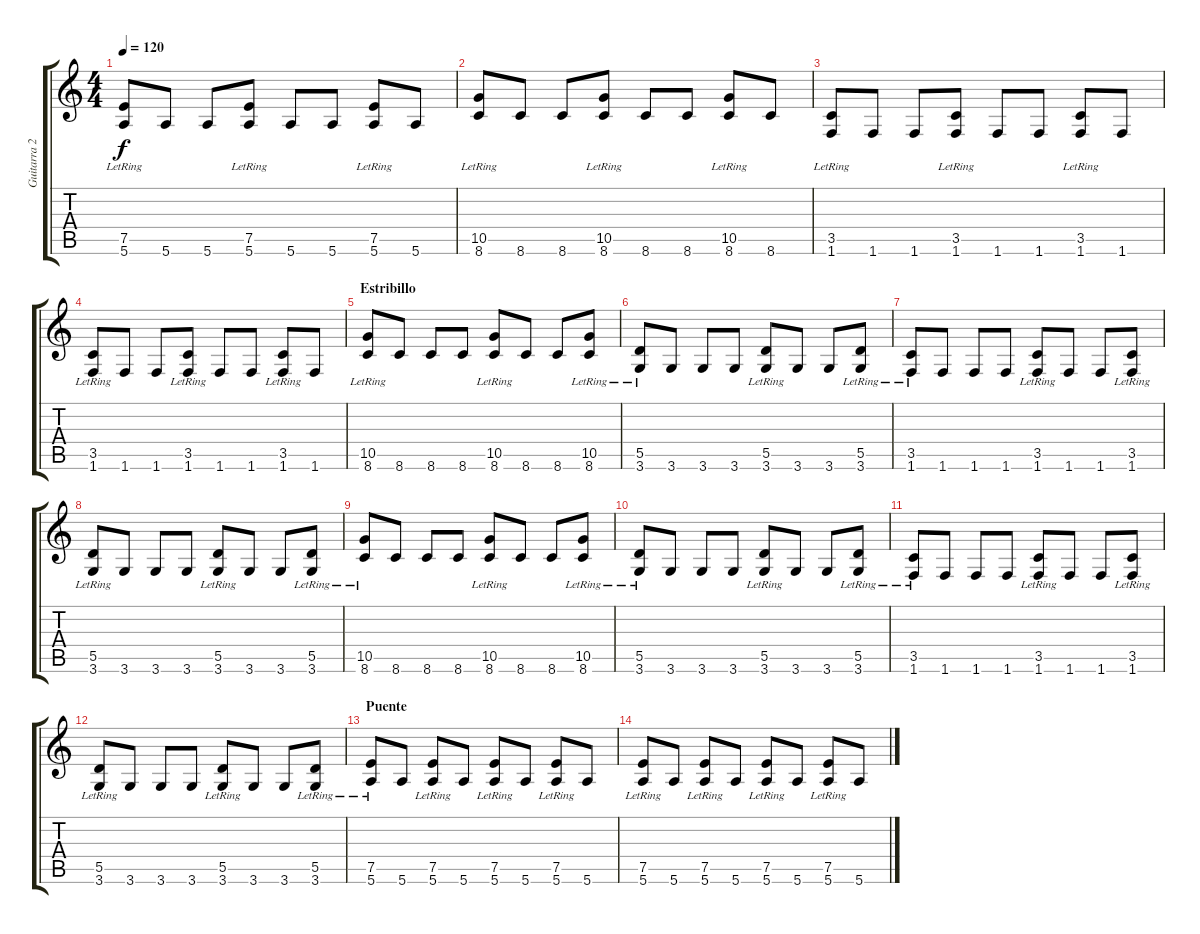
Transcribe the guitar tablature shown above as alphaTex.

\track ("Guitarra 2 ((Craig))" "Guitarra 2") {instrument acousticguitarsteel}
\staff {score tabs}
\tuning (E4 B3 G3 D3 A2 E2) {hide}
\ts (4 4)
\tempo 120
\clef g2
\ks c
(7.5{lr} 5.6).8{dy f} 5.6.8 5.6.8 (7.5{lr} 5.6).8 5.6.8 5.6.8 (7.5{lr} 5.6).8 5.6.8 |
(10.5{lr} 8.6).8 8.6.8 8.6.8 (10.5{lr} 8.6).8 8.6.8 8.6.8 (10.5{lr} 8.6).8 8.6.8 |
(3.5{lr} 1.6).8 1.6.8 1.6.8 (3.5{lr} 1.6).8 1.6.8 1.6.8 (3.5{lr} 1.6).8 1.6.8 |
(3.5{lr} 1.6).8 1.6.8 1.6.8 (3.5{lr} 1.6).8 1.6.8 1.6.8 (3.5{lr} 1.6).8 1.6.8 |
\section ("" "Estribillo")
(10.5{lr} 8.6).8 8.6.8 8.6.8 8.6.8 (10.5{lr} 8.6).8 8.6.8 8.6.8 (10.5{lr} 8.6).8 |
(5.5{lr} 3.6).8 3.6.8 3.6.8 3.6.8 (5.5{lr} 3.6).8 3.6.8 3.6.8 (5.5{lr} 3.6).8 |
(3.5{lr} 1.6).8 1.6.8 1.6.8 1.6.8 (3.5{lr} 1.6).8 1.6.8 1.6.8 (3.5{lr} 1.6).8 |
(5.5{lr} 3.6).8 3.6.8 3.6.8 3.6.8 (5.5{lr} 3.6).8 3.6.8 3.6.8 (5.5{lr} 3.6).8 |
(10.5{lr} 8.6).8 8.6.8 8.6.8 8.6.8 (10.5{lr} 8.6).8 8.6.8 8.6.8 (10.5{lr} 8.6).8 |
(5.5{lr} 3.6).8 3.6.8 3.6.8 3.6.8 (5.5{lr} 3.6).8 3.6.8 3.6.8 (5.5{lr} 3.6).8 |
(3.5{lr} 1.6).8 1.6.8 1.6.8 1.6.8 (3.5{lr} 1.6).8 1.6.8 1.6.8 (3.5{lr} 1.6).8 |
(5.5{lr} 3.6).8 3.6.8 3.6.8 3.6.8 (5.5{lr} 3.6).8 3.6.8 3.6.8 (5.5{lr} 3.6).8 |
\section ("" "Puente")
(7.5{lr} 5.6).8 5.6.8 (7.5{lr} 5.6).8 5.6.8 (7.5{lr} 5.6).8 5.6.8 (7.5{lr} 5.6).8 5.6.8 |
(7.5{lr} 5.6).8 5.6.8 (7.5{lr} 5.6).8 5.6.8 (7.5{lr} 5.6).8 5.6.8 (7.5{lr} 5.6).8 5.6.8
